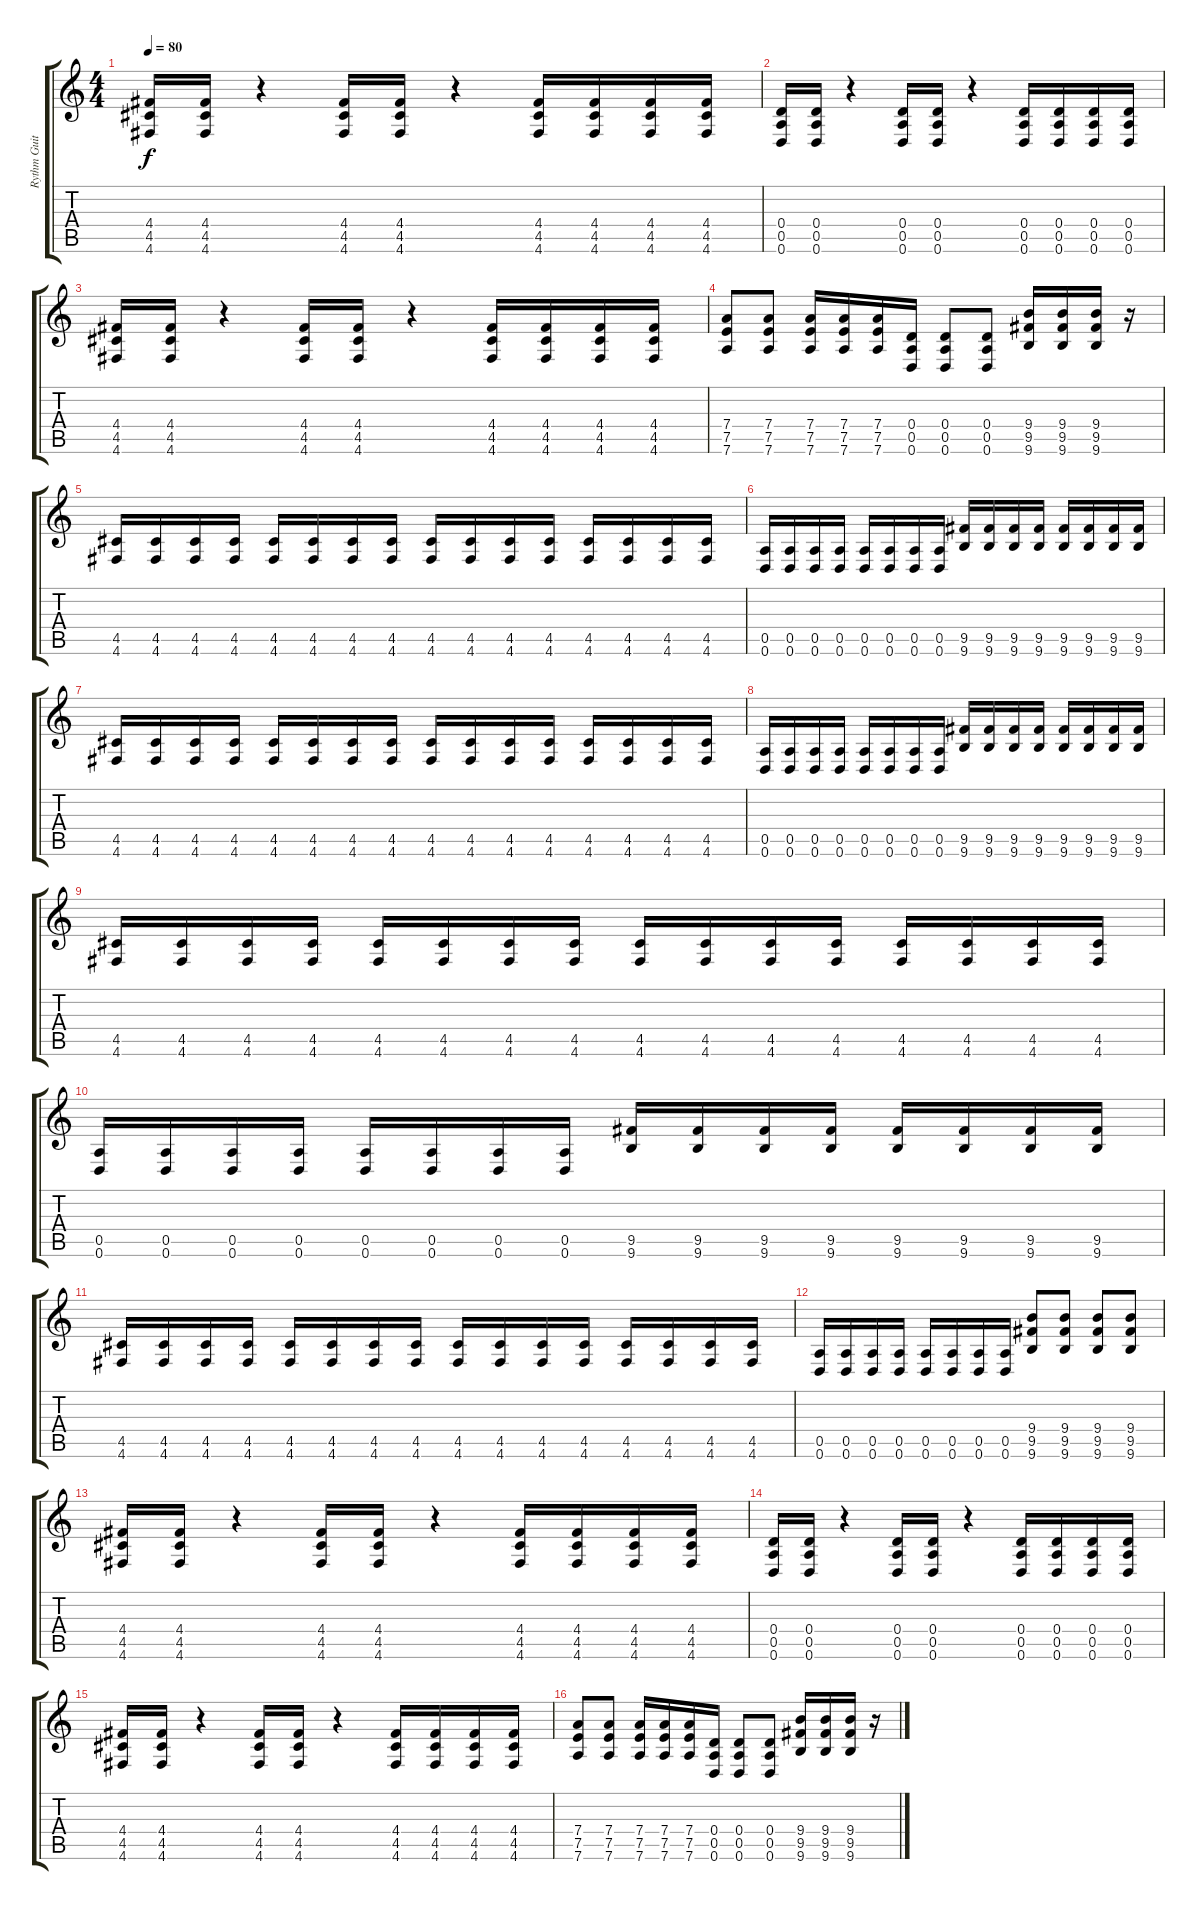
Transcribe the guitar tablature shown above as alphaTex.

\track ("Rythm Guitar" "Rythm Guit") {instrument overdrivenguitar}
\staff {score tabs}
\tuning (E4 B3 G3 D3 A2 D2) {hide}
\ts (4 4)
\tempo 80
\clef g2
\ks c
(4.4 4.5 4.6).16{dy f instrument overdrivenguitar} (4.4 4.5 4.6).16 r.4 (4.4 4.5 4.6).16 (4.4 4.5 4.6).16 r.4 (4.4 4.5 4.6).16 (4.4 4.5 4.6).16 (4.4 4.5 4.6).16 (4.4 4.5 4.6).16 |
(0.4 0.5 0.6).16 (0.4 0.5 0.6).16 r.4 (0.4 0.5 0.6).16 (0.4 0.5 0.6).16 r.4 (0.4 0.5 0.6).16 (0.4 0.5 0.6).16 (0.4 0.5 0.6).16 (0.4 0.5 0.6).16 |
(4.4 4.5 4.6).16 (4.4 4.5 4.6).16 r.4 (4.4 4.5 4.6).16 (4.4 4.5 4.6).16 r.4 (4.4 4.5 4.6).16 (4.4 4.5 4.6).16 (4.4 4.5 4.6).16 (4.4 4.5 4.6).16 |
(7.4 7.5 7.6).8 (7.4 7.5 7.6).8 (7.4 7.5 7.6).16 (7.4 7.5 7.6).16 (7.4 7.5 7.6).16 (0.4 0.5 0.6).16 (0.4 0.5 0.6).8 (0.4 0.5 0.6).8 (9.4 9.5 9.6).16 (9.4 9.5 9.6).16 (9.4 9.5 9.6).16 r.16 |
(4.5 4.6).16 (4.5 4.6).16 (4.5 4.6).16 (4.5 4.6).16 (4.5 4.6).16 (4.5 4.6).16 (4.5 4.6).16 (4.5 4.6).16 (4.5 4.6).16 (4.5 4.6).16 (4.5 4.6).16 (4.5 4.6).16 (4.5 4.6).16 (4.5 4.6).16 (4.5 4.6).16 (4.5 4.6).16 |
(0.5 0.6).16 (0.5 0.6).16 (0.5 0.6).16 (0.5 0.6).16 (0.5 0.6).16 (0.5 0.6).16 (0.5 0.6).16 (0.5 0.6).16 (9.5 9.6).16 (9.5 9.6).16 (9.5 9.6).16 (9.5 9.6).16 (9.5 9.6).16 (9.5 9.6).16 (9.5 9.6).16 (9.5 9.6).16 |
(4.5 4.6).16 (4.5 4.6).16 (4.5 4.6).16 (4.5 4.6).16 (4.5 4.6).16 (4.5 4.6).16 (4.5 4.6).16 (4.5 4.6).16 (4.5 4.6).16 (4.5 4.6).16 (4.5 4.6).16 (4.5 4.6).16 (4.5 4.6).16 (4.5 4.6).16 (4.5 4.6).16 (4.5 4.6).16 |
(0.5 0.6).16 (0.5 0.6).16 (0.5 0.6).16 (0.5 0.6).16 (0.5 0.6).16 (0.5 0.6).16 (0.5 0.6).16 (0.5 0.6).16 (9.5 9.6).16 (9.5 9.6).16 (9.5 9.6).16 (9.5 9.6).16 (9.5 9.6).16 (9.5 9.6).16 (9.5 9.6).16 (9.5 9.6).16 |
(4.5 4.6).16 (4.5 4.6).16 (4.5 4.6).16 (4.5 4.6).16 (4.5 4.6).16 (4.5 4.6).16 (4.5 4.6).16 (4.5 4.6).16 (4.5 4.6).16 (4.5 4.6).16 (4.5 4.6).16 (4.5 4.6).16 (4.5 4.6).16 (4.5 4.6).16 (4.5 4.6).16 (4.5 4.6).16 |
(0.5 0.6).16 (0.5 0.6).16 (0.5 0.6).16 (0.5 0.6).16 (0.5 0.6).16 (0.5 0.6).16 (0.5 0.6).16 (0.5 0.6).16 (9.5 9.6).16 (9.5 9.6).16 (9.5 9.6).16 (9.5 9.6).16 (9.5 9.6).16 (9.5 9.6).16 (9.5 9.6).16 (9.5 9.6).16 |
(4.5 4.6).16 (4.5 4.6).16 (4.5 4.6).16 (4.5 4.6).16 (4.5 4.6).16 (4.5 4.6).16 (4.5 4.6).16 (4.5 4.6).16 (4.5 4.6).16 (4.5 4.6).16 (4.5 4.6).16 (4.5 4.6).16 (4.5 4.6).16 (4.5 4.6).16 (4.5 4.6).16 (4.5 4.6).16 |
(0.5 0.6).16 (0.5 0.6).16 (0.5 0.6).16 (0.5 0.6).16 (0.5 0.6).16 (0.5 0.6).16 (0.5 0.6).16 (0.5 0.6).16 (9.4 9.5 9.6).8 (9.4 9.5 9.6).8 (9.4 9.5 9.6).8 (9.4 9.5 9.6).8 |
(4.4 4.5 4.6).16 (4.4 4.5 4.6).16 r.4 (4.4 4.5 4.6).16 (4.4 4.5 4.6).16 r.4 (4.4 4.5 4.6).16 (4.4 4.5 4.6).16 (4.4 4.5 4.6).16 (4.4 4.5 4.6).16 |
(0.4 0.5 0.6).16 (0.4 0.5 0.6).16 r.4 (0.4 0.5 0.6).16 (0.4 0.5 0.6).16 r.4 (0.4 0.5 0.6).16 (0.4 0.5 0.6).16 (0.4 0.5 0.6).16 (0.4 0.5 0.6).16 |
(4.4 4.5 4.6).16 (4.4 4.5 4.6).16 r.4 (4.4 4.5 4.6).16 (4.4 4.5 4.6).16 r.4 (4.4 4.5 4.6).16 (4.4 4.5 4.6).16 (4.4 4.5 4.6).16 (4.4 4.5 4.6).16 |
(7.4 7.5 7.6).8 (7.4 7.5 7.6).8 (7.4 7.5 7.6).16 (7.4 7.5 7.6).16 (7.4 7.5 7.6).16 (0.4 0.5 0.6).16 (0.4 0.5 0.6).8 (0.4 0.5 0.6).8 (9.4 9.5 9.6).16 (9.4 9.5 9.6).16 (9.4 9.5 9.6).16 r.16
